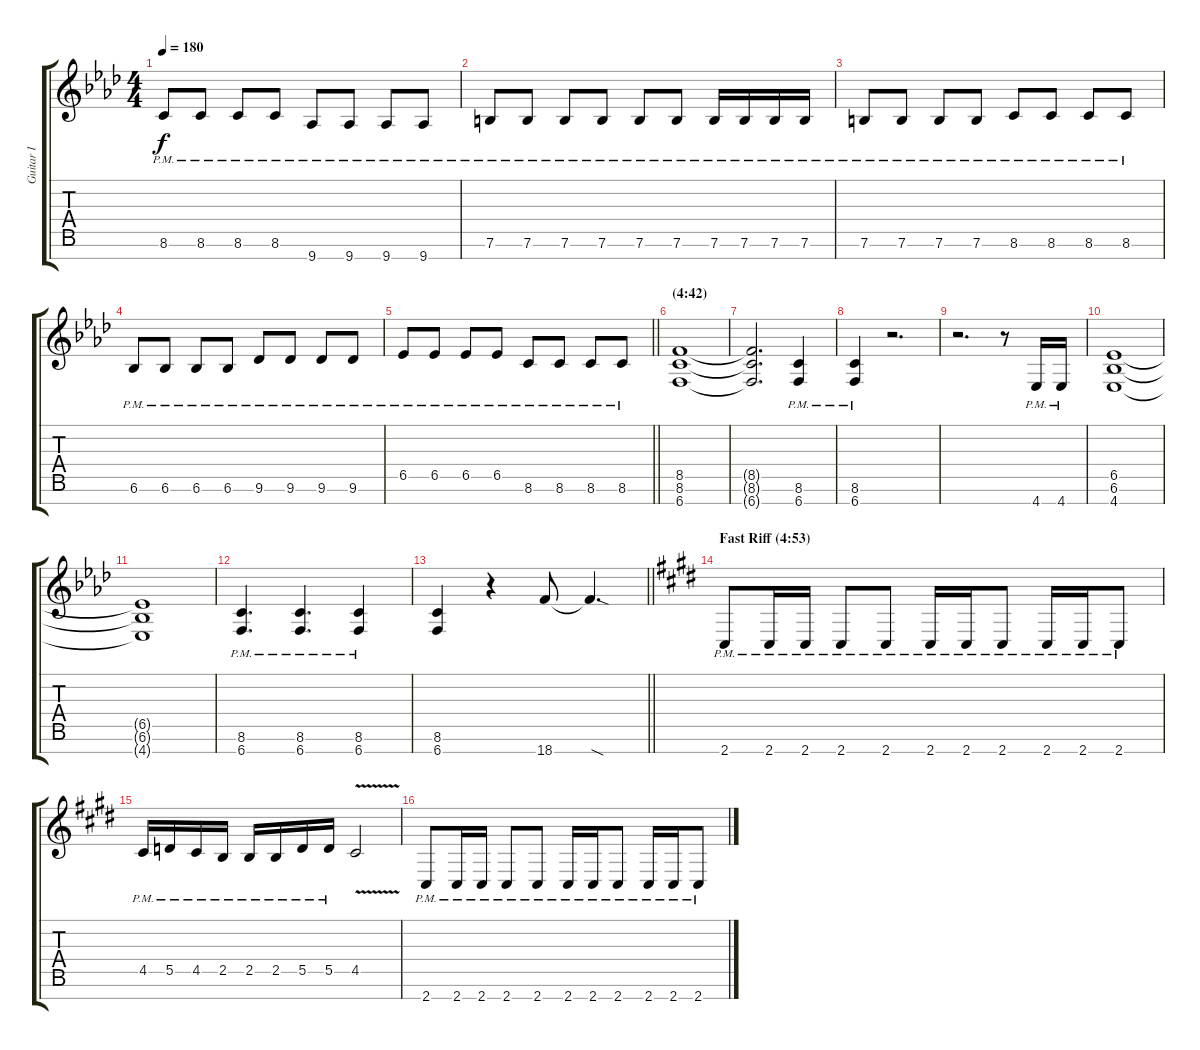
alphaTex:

\track ("Guitar I" "Guitar I") {instrument distortionguitar}
\staff {score tabs}
\tuning (E4 B3 G3 D3 A2 E2 B1) {hide}
\ts (4 4)
\tempo 180
\clef g2
\ks fminor
8.6{pm}.8{dy f} 8.6{pm}.8 8.6{pm}.8 8.6{pm}.8 9.7{pm}.8 9.7{pm}.8 9.7{pm}.8 9.7{pm}.8 |
7.6{pm}.8 7.6{pm}.8 7.6{pm}.8 7.6{pm}.8 7.6{pm}.8 7.6{pm}.8 7.6{pm}.16 7.6{pm}.16 7.6{pm}.16 7.6{pm}.16 |
7.6{pm}.8 7.6{pm}.8 7.6{pm}.8 7.6{pm}.8 8.6{pm}.8 8.6{pm}.8 8.6{pm}.8 8.6{pm}.8 |
6.6{pm}.8 6.6{pm}.8 6.6{pm}.8 6.6{pm}.8 9.6{pm}.8 9.6{pm}.8 9.6{pm}.8 9.6{pm}.8 |
\barLineRight lightlight
6.5{pm}.8 6.5{pm}.8 6.5{pm}.8 6.5{pm}.8 8.6{pm}.8 8.6{pm}.8 8.6{pm}.8 8.6{pm}.8 |
\section ("" "(4:42)")
(8.5 8.6 6.7).1{volume 15} |
(8.5{t} 8.6{t} 6.7{t}).2{d} (8.6{pm} 6.7{pm}).4 |
(8.6{pm} 6.7{pm}).4 r.2{d} |
r.2{d} r.8 4.7{pm}.16 4.7{pm}.16 |
(6.5 6.6 4.7).1 |
(6.5{t} 6.6{t} 4.7{t}).1 |
(8.6{pm} 6.7{pm}).4{d} (8.6{pm} 6.7{pm}).4{d} (8.6{pm} 6.7{pm}).4 |
\barLineRight lightlight
(8.6 6.7).4 r.4 18.7.8 18.7{sod t}.4{d} |
\section ("" "Fast Riff (4:53)")
\ks c#minor
2.7{pm}.8 2.7{pm}.16 2.7{pm}.16 2.7{pm}.8 2.7{pm}.8 2.7{pm}.16 2.7{pm}.16 2.7{pm}.8 2.7{pm}.16 2.7{pm}.16 2.7{pm}.8 |
4.5{pm}.16 5.5{pm}.16 4.5{pm}.16 2.5{pm}.16 2.5{pm}.16 2.5{pm}.16 5.5{pm}.16 5.5{pm}.16 4.5{v}.2 |
2.7{pm}.8 2.7{pm}.16 2.7{pm}.16 2.7{pm}.8 2.7{pm}.8 2.7{pm}.16 2.7{pm}.16 2.7{pm}.8 2.7{pm}.16 2.7{pm}.16 2.7{pm}.8
